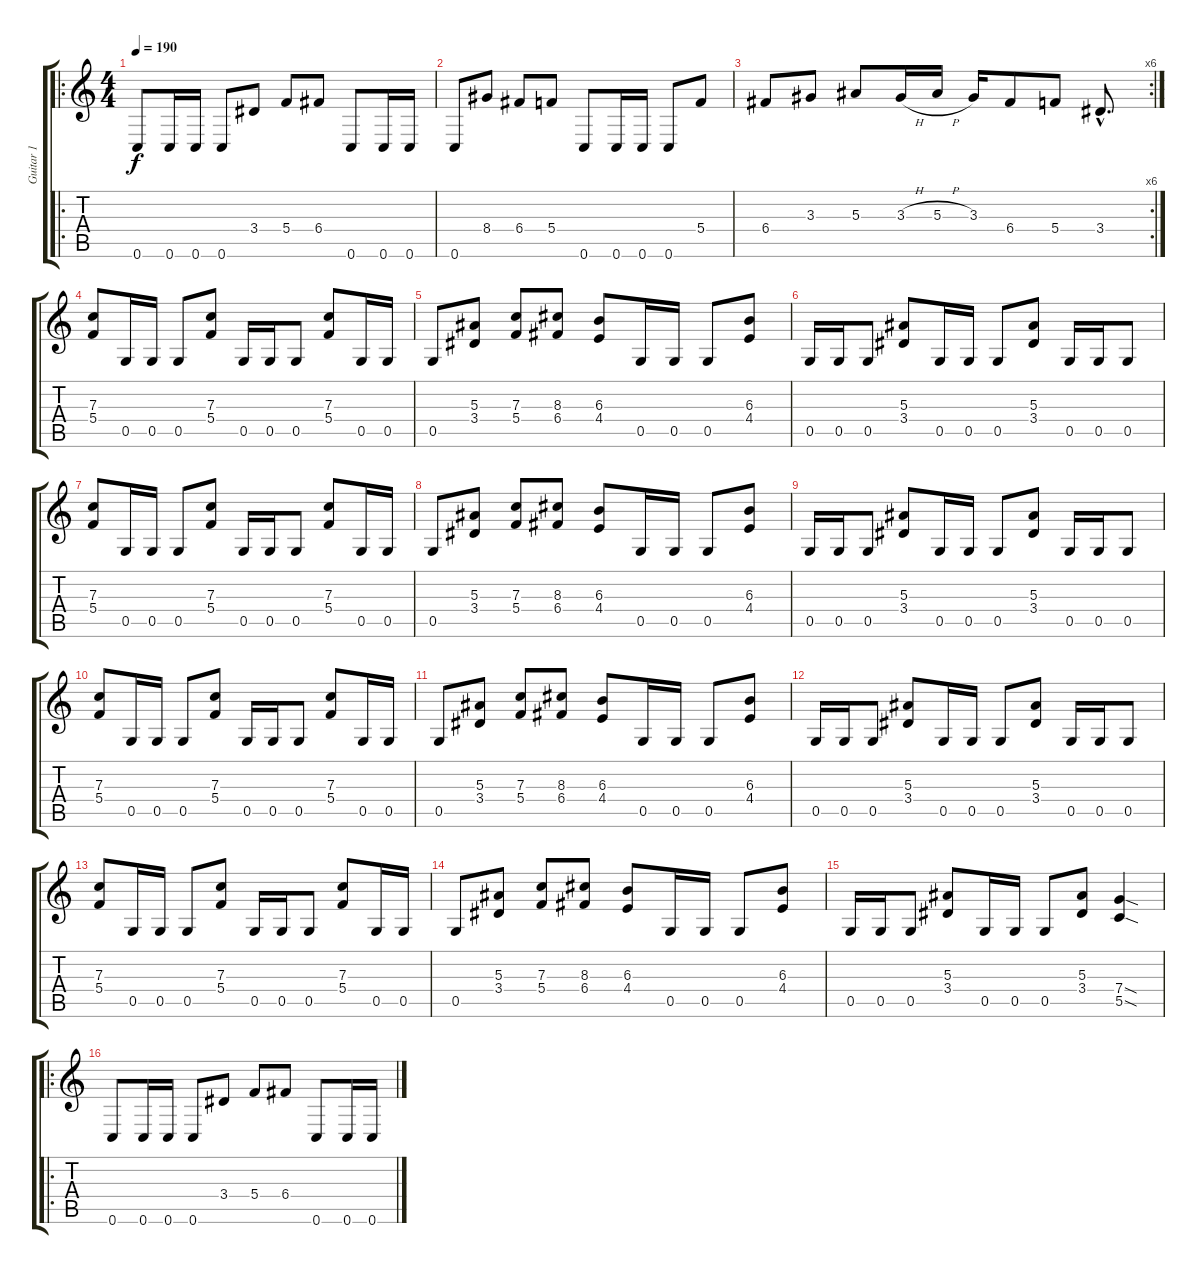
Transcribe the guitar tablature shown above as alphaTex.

\track ("Guitar 1" "Guitar 1") {instrument distortionguitar}
\staff {score tabs}
\tuning (D4 A3 F3 C3 G2 C2) {hide}
\ro
\ts (4 4)
\tempo 190
\clef g2
\ks c
0.6.8{dy f instrument distortionguitar} 0.6.16 0.6.16 0.6.8 3.4.8 5.4.8 6.4.8 0.6.8 0.6.16 0.6.16 |
0.6.8 8.4.8 6.4.8 5.4.8 0.6.8 0.6.16 0.6.16 0.6.8 5.4.8 |
\rc 6
6.4.8 3.3.8 5.3.8 3.3{h}.16 5.3{h}.16 3.3.16 6.4.8 5.4.8 3.4{hac}.8{d} |
(7.3 5.4).8 0.5.16 0.5.16 0.5.8 (7.3 5.4).8 0.5.16 0.5.16 0.5.8 (7.3 5.4).8 0.5.16 0.5.16 |
0.5.8 (5.3 3.4).8 (7.3 5.4).8 (8.3 6.4).8 (6.3 4.4).8 0.5.16 0.5.16 0.5.8 (6.3 4.4).8 |
0.5.16 0.5.16 0.5.8 (5.3 3.4).8 0.5.16 0.5.16 0.5.8 (5.3 3.4).8 0.5.16 0.5.16 0.5.8 |
(7.3 5.4).8 0.5.16 0.5.16 0.5.8 (7.3 5.4).8 0.5.16 0.5.16 0.5.8 (7.3 5.4).8 0.5.16 0.5.16 |
0.5.8 (5.3 3.4).8 (7.3 5.4).8 (8.3 6.4).8 (6.3 4.4).8 0.5.16 0.5.16 0.5.8 (6.3 4.4).8 |
0.5.16 0.5.16 0.5.8 (5.3 3.4).8 0.5.16 0.5.16 0.5.8 (5.3 3.4).8 0.5.16 0.5.16 0.5.8 |
(7.3 5.4).8 0.5.16 0.5.16 0.5.8 (7.3 5.4).8 0.5.16 0.5.16 0.5.8 (7.3 5.4).8 0.5.16 0.5.16 |
0.5.8 (5.3 3.4).8 (7.3 5.4).8 (8.3 6.4).8 (6.3 4.4).8 0.5.16 0.5.16 0.5.8 (6.3 4.4).8 |
0.5.16 0.5.16 0.5.8 (5.3 3.4).8 0.5.16 0.5.16 0.5.8 (5.3 3.4).8 0.5.16 0.5.16 0.5.8 |
(7.3 5.4).8 0.5.16 0.5.16 0.5.8 (7.3 5.4).8 0.5.16 0.5.16 0.5.8 (7.3 5.4).8 0.5.16 0.5.16 |
0.5.8 (5.3 3.4).8 (7.3 5.4).8 (8.3 6.4).8 (6.3 4.4).8 0.5.16 0.5.16 0.5.8 (6.3 4.4).8 |
0.5.16 0.5.16 0.5.8 (5.3 3.4).8 0.5.16 0.5.16 0.5.8 (5.3 3.4).8 (7.4{sod} 5.5{sod}).4 |
\ro
0.6.8 0.6.16 0.6.16 0.6.8 3.4.8 5.4.8 6.4.8 0.6.8 0.6.16 0.6.16
